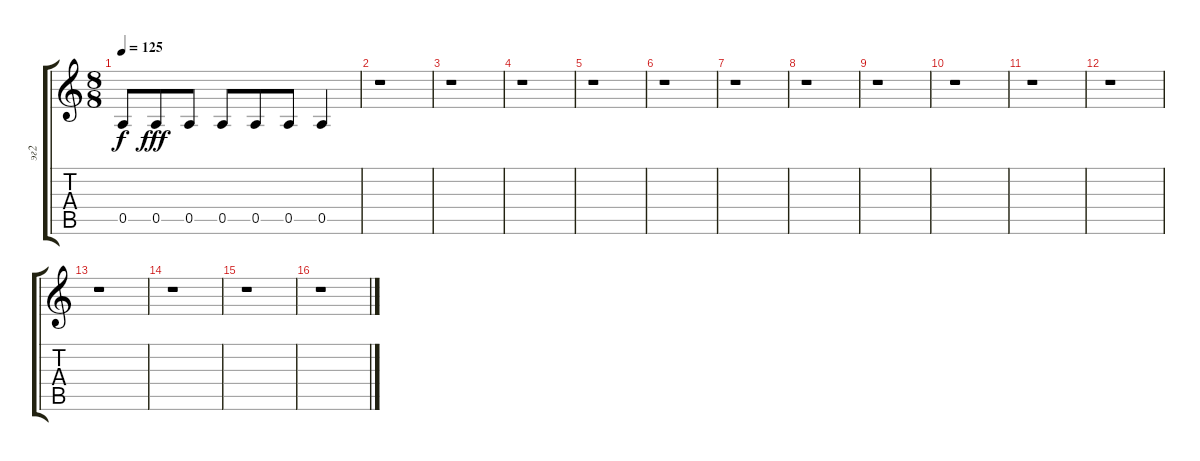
\track ("эг2" "эг2") {instrument distortionguitar}
\staff {score tabs}
\tuning (E4 B3 G3 D3 A2 E2) {hide}
\ts (8 8)
\tempo 125
\clef g2
\ks c
0.5{t}.8{dy f} 0.5.8{dy fff} 0.5.8 0.5.8 0.5.8 0.5.8 0.5.4 |
r.1 |
r.1 |
r.1 |
r.1 |
r.1 |
r.1 |
r.1 |
r.1 |
r.1 |
r.1 |
r.1 |
r.1 |
r.1 |
r.1 |
r.1
